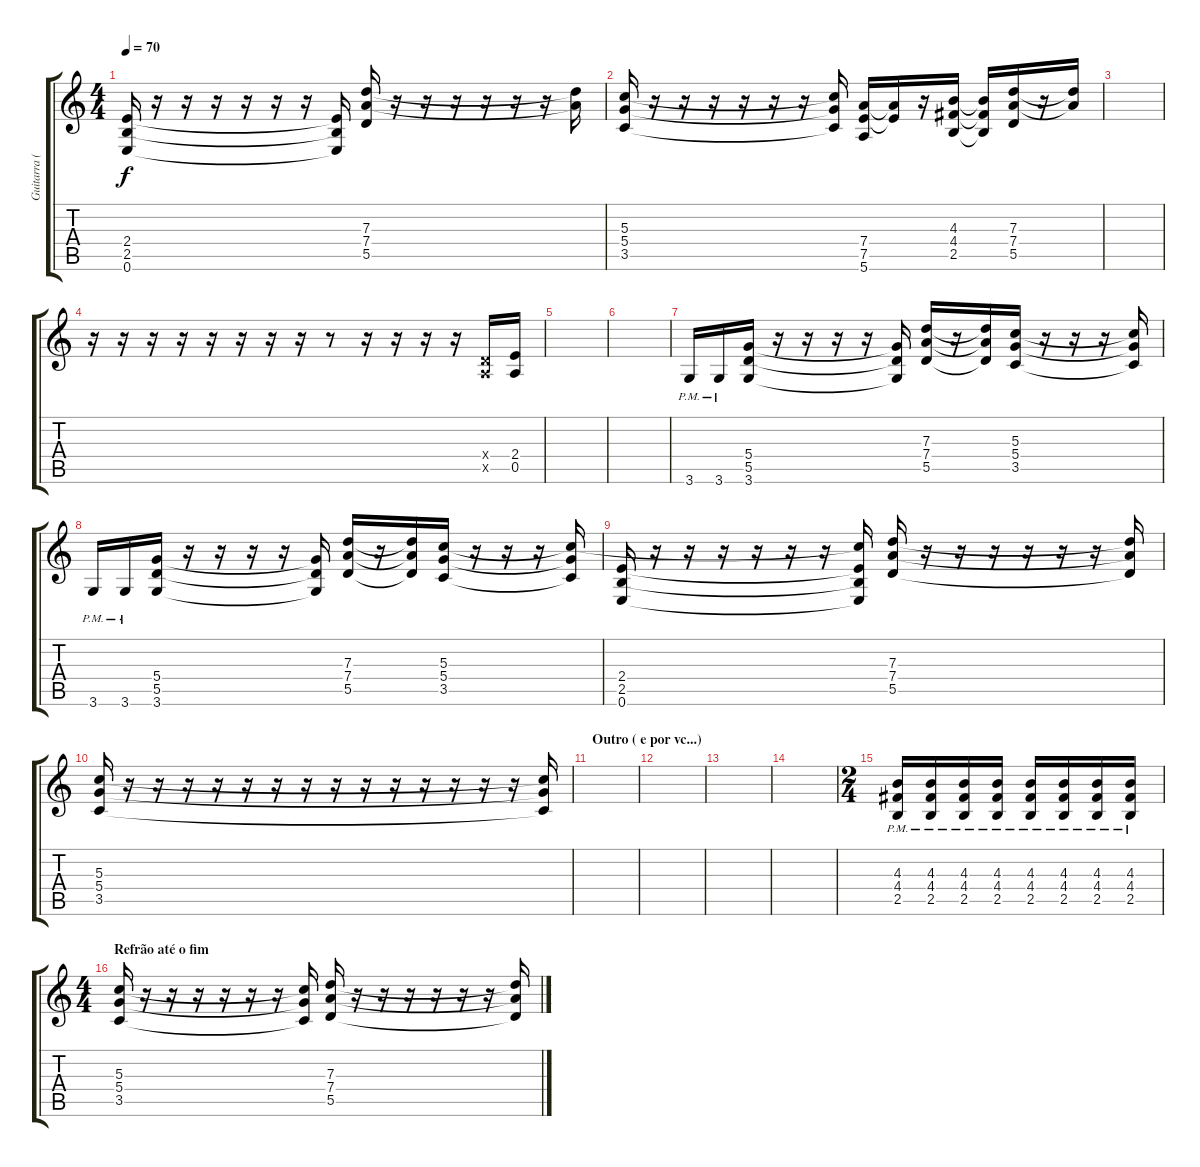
\track ("Guitarra (Distortion)" "Guitarra (") {instrument overdrivenguitar}
\staff {score tabs}
\tuning (E4 B3 G3 D3 A2 E2) {hide}
\ts (4 4)
\tempo 70
\clef g2
\ks c
(2.4 2.5 0.6).16{dy f} r.16 r.16 r.16 r.16 r.16 r.16 (2.4{t} 2.5{t} 0.6{t}).16 (7.3 7.4 5.5).16 r.16 r.16 r.16 r.16 r.16 r.16 (7.3{t} 7.4{t}).16 |
(5.3 5.4 3.5).16 r.16 r.16 r.16 r.16 r.16 r.16 (5.3{t} 5.4{t} 3.5{t}).16 (7.4 7.5 5.6).16 (7.4{t} 7.5{t}).16 r.16 (4.3 4.4 2.5).16 (4.3{t} 4.4{t} 2.5{t}).16 (7.3 7.4 5.5).16 r.16 (7.3{t} 7.4{t}).16 |
|
r.16 r.16 r.16 r.16 r.16 r.16 r.16 r.16 r.8 r.16 r.16 r.16 r.16 (0.4{x} 0.5{x}).16 (2.4 0.5).16 |
|
|
3.6{pm}.16 3.6{pm}.16 (5.4 5.5 3.6).16 r.16 r.16 r.16 r.16 (5.4{t} 5.5{t} 3.6{t}).16 (7.3 7.4 5.5).16 r.16 (7.3{t} 7.4{t} 5.5{t}).16 (5.3 5.4 3.5).16 r.16 r.16 r.16 (5.3{t} 5.4{t} 3.5{t}).16 |
3.6{pm}.16 3.6{pm}.16 (5.4 5.5 3.6).16 r.16 r.16 r.16 r.16 (5.4{t} 5.5{t} 3.6{t}).16 (7.3 7.4 5.5).16 r.16 (7.3{t} 7.4{t} 5.5{t}).16 (5.3 5.4 3.5).16 r.16 r.16 r.16 (5.3{t} 5.4{t} 3.5{t}).16 |
(2.4 2.5 0.6).16 r.16 r.16 r.16 r.16 r.16 r.16 (5.3{t} 2.4{t} 2.5{t} 0.6{t}).16 (7.3 7.4 5.5).16 r.16 r.16 r.16 r.16 r.16 r.16 (7.3{t} 7.4{t} 5.5{t}).16 |
(5.3 5.4 3.5).16 r.16 r.16 r.16 r.16 r.16 r.16 r.16 r.16 r.16 r.16 r.16 r.16 r.16 r.16 (5.3{t} 5.4{t} 3.5{t}).16 |
\section ("" "Outro ( e por vc...)")
|
|
|
|
\ts (2 4)
(4.3{pm} 4.4{pm} 2.5{pm}).16 (4.3{pm} 4.4{pm} 2.5{pm}).16 (4.3{pm} 4.4{pm} 2.5{pm}).16 (4.3{pm} 4.4{pm} 2.5{pm}).16 (4.3{pm} 4.4{pm} 2.5{pm}).16 (4.3{pm} 4.4{pm} 2.5{pm}).16 (4.3{pm} 4.4{pm} 2.5{pm}).16 (4.3{pm} 4.4{pm} 2.5{pm}).16 |
\ts (4 4)
\section ("" "Refrão até o fim")
(5.3 5.4 3.5).16 r.16 r.16 r.16 r.16 r.16 r.16 (5.3{t} 5.4{t} 3.5{t}).16 (7.3 7.4 5.5).16 r.16 r.16 r.16 r.16 r.16 r.16 (7.3{t} 7.4{t} 5.5{t}).16
